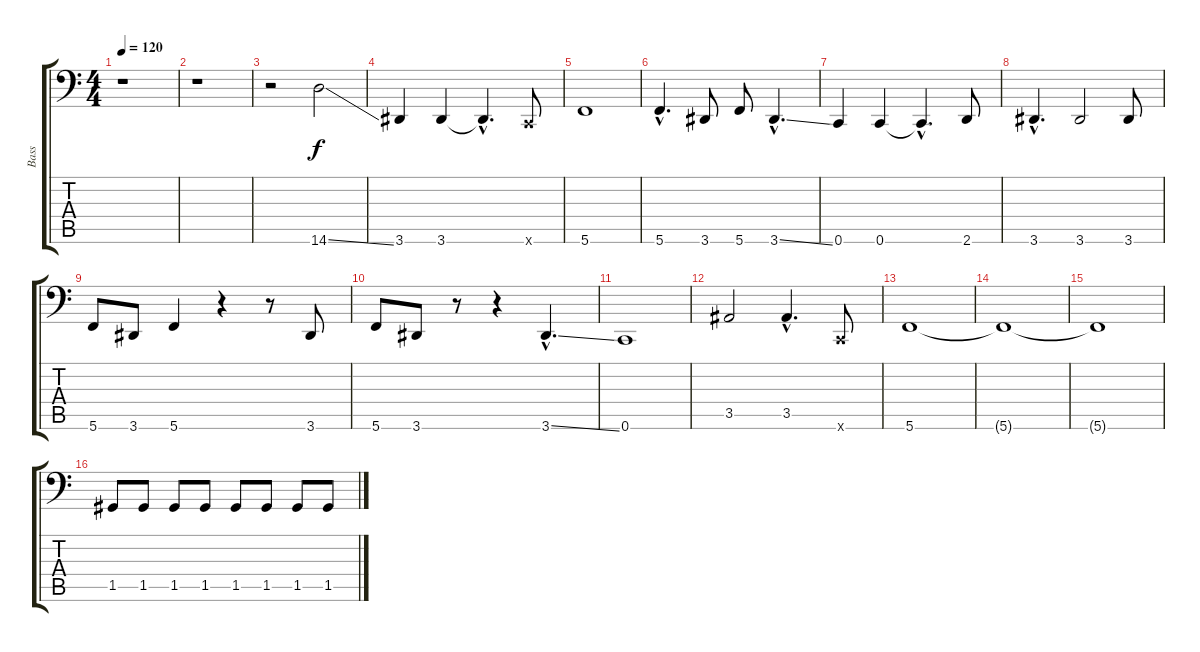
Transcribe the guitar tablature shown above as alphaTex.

\track ("Bass" "Bass") {instrument electricbasspick}
\staff {score tabs}
\tuning (E4 B3 F2 C2 G1 C1) {hide}
\ts (4 4)
\tempo 120
\clef f4
\ks c
r.1{dy f} |
r.1 |
r.2 14.6{ss}.2 |
3.6.4 3.6.4 3.6{hac t}.4{d} 0.6{x}.8 |
5.6.1 |
5.6{hac}.4{d} 3.6.8 5.6.8 3.6{ss hac}.4{d} |
0.6.4 0.6.4 0.6{hac t}.4{d} 2.6.8 |
3.6{hac}.4{d} 3.6.2 3.6.8 |
5.6.8 3.6.8 5.6.4 r.4 r.8 3.6.8 |
5.6.8 3.6.8 r.8 r.4 3.6{ss hac}.4{d} |
0.6.1 |
3.5.2 3.5{hac}.4{d} 0.6{x}.8 |
5.6.1 |
5.6{t}.1 |
5.6{t}.1 |
1.5.8 1.5.8 1.5.8 1.5.8 1.5.8 1.5.8 1.5.8 1.5.8
